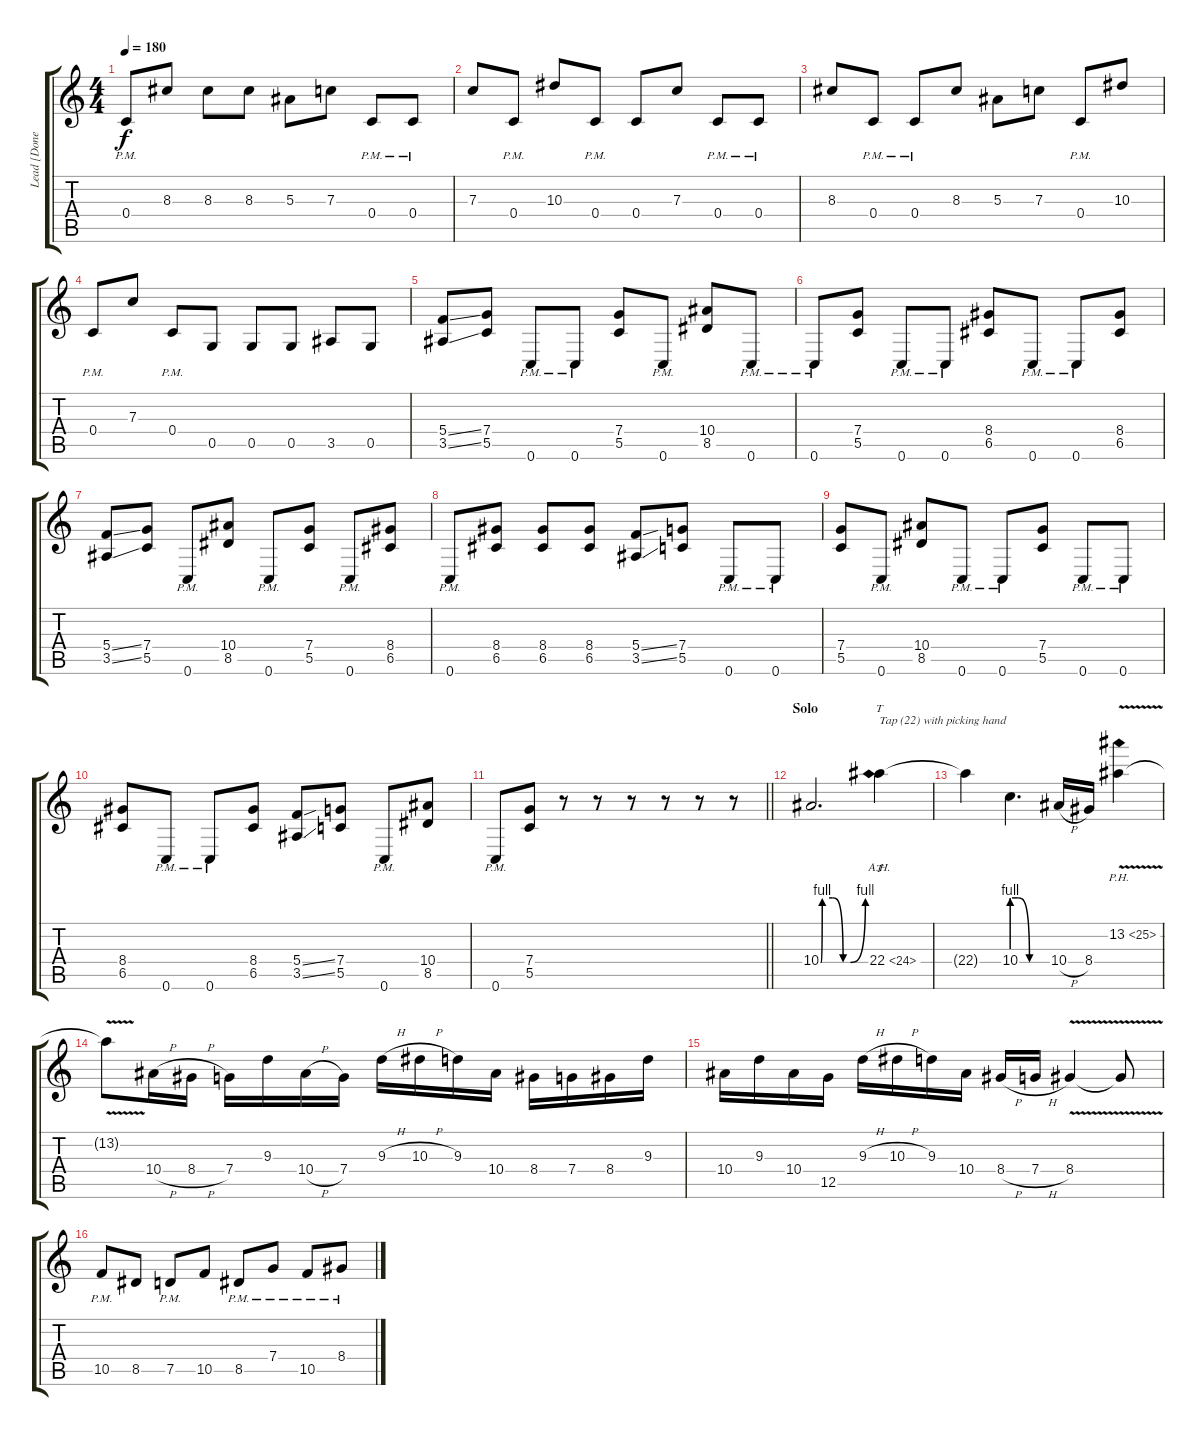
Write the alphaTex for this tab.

\track ("Lead [Donegan]" "Lead [Done") {instrument distortionguitar}
\staff {score tabs}
\tuning (D4 A3 F3 C3 G2 C2) {hide}
\ts (4 4)
\tempo 180
\clef g2
\ks c
0.4{pm}.8{dy f} 8.3.8 8.3.8 8.3.8 5.3.8 7.3.8 0.4{pm}.8 0.4{pm}.8 |
7.3.8 0.4{pm}.8 10.3.8 0.4{pm}.8 0.4.8 7.3.8 0.4{pm}.8 0.4{pm}.8 |
8.3.8 0.4{pm}.8 0.4{pm}.8 8.3.8 5.3.8 7.3.8 0.4{pm}.8 10.3.8 |
0.4{pm}.8 7.3.8 0.4{pm}.8 0.5.8 0.5.8 0.5.8 3.5.8 0.5.8 |
(5.4{ss} 3.5{ss}).8 (7.4 5.5).8 0.6{pm}.8 0.6{pm}.8 (7.4 5.5).8 0.6{pm}.8 (10.4 8.5).8 0.6{pm}.8 |
0.6{pm}.8 (7.4 5.5).8 0.6{pm}.8 0.6{pm}.8 (8.4 6.5).8 0.6{pm}.8 0.6{pm}.8 (8.4 6.5).8 |
(5.4{ss} 3.5{ss}).8 (7.4 5.5).8 0.6{pm}.8 (10.4 8.5).8 0.6{pm}.8 (7.4 5.5).8 0.6{pm}.8 (8.4 6.5).8 |
0.6{pm}.8 (8.4 6.5).8 (8.4 6.5).8 (8.4 6.5).8 (5.4{ss} 3.5{ss}).8 (7.4 5.5).8 0.6{pm}.8 0.6{pm}.8 |
(7.4 5.5).8 0.6{pm}.8 (10.4 8.5).8 0.6{pm}.8 0.6{pm}.8 (7.4 5.5).8 0.6{pm}.8 0.6{pm}.8 |
(8.4 6.5).8 0.6{pm}.8 0.6{pm}.8 (8.4 6.5).8 (5.4{ss} 3.5{ss}).8 (7.4 5.5).8 0.6{pm}.8 (10.4 8.5).8 |
\barLineRight lightlight
0.6{pm}.8 (7.4 5.5).8 r.8 r.8 r.8 r.8 r.8 r.8 |
\section ("" "Solo")
10.4{be (custom 0 0 2 4 16 4 30 0 34 0 40 0 60 4)}.2{d} 22.4{ah 2}.4{tt txt "Tap (22) with picking hand"} |
22.4{t}.4 10.4{be (custom 0 4 10 4 30 0 60 0)}.4{d} 10.4{h}.16 8.4.16 13.2{ph 12 v}.4 |
13.2{t}.8 10.4{h}.16 8.4{h}.16 7.4.16 9.3.16 10.4{h}.16 7.4.16 9.3{h}.16 10.3{h}.16 9.3.16 10.4.16 8.4.16 7.4.16 8.4.16 9.3.16 |
10.4.16 9.3.16 10.4.16 12.5.16 9.3{h}.16 10.3{h}.16 9.3.16 10.4.16 8.4{h}.16 7.4{h}.16 8.4{v}.4 8.4{t}.8 |
10.5{pm}.8 8.5.8 7.5{pm}.8 10.5.8 8.5{pm}.8 7.4{pm}.8 10.5{pm}.8 8.4{pm}.8
